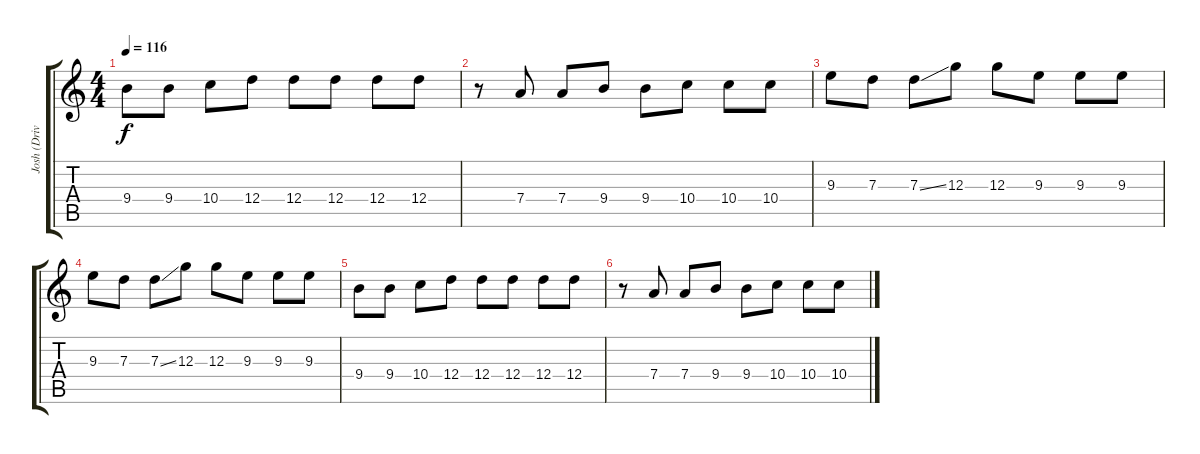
\track ("Josh (Drive)" "Josh (Driv") {instrument overdrivenguitar}
\staff {score tabs}
\tuning (E4 B3 G3 D3 A2 D2) {hide}
\ts (4 4)
\tempo 116
\clef g2
\ks c
9.4.8{dy f} 9.4.8 10.4.8 12.4.8 12.4.8 12.4.8 12.4.8 12.4.8 |
r.8 7.4.8 7.4.8 9.4.8 9.4.8 10.4.8 10.4.8 10.4.8 |
9.3.8 7.3.8 7.3{ss}.8 12.3.8 12.3.8 9.3.8 9.3.8 9.3.8 |
9.3.8 7.3.8 7.3{ss}.8 12.3.8 12.3.8 9.3.8 9.3.8 9.3.8 |
9.4.8 9.4.8 10.4.8 12.4.8 12.4.8 12.4.8 12.4.8 12.4.8 |
r.8 7.4.8 7.4.8 9.4.8 9.4.8 10.4.8 10.4.8 10.4.8
